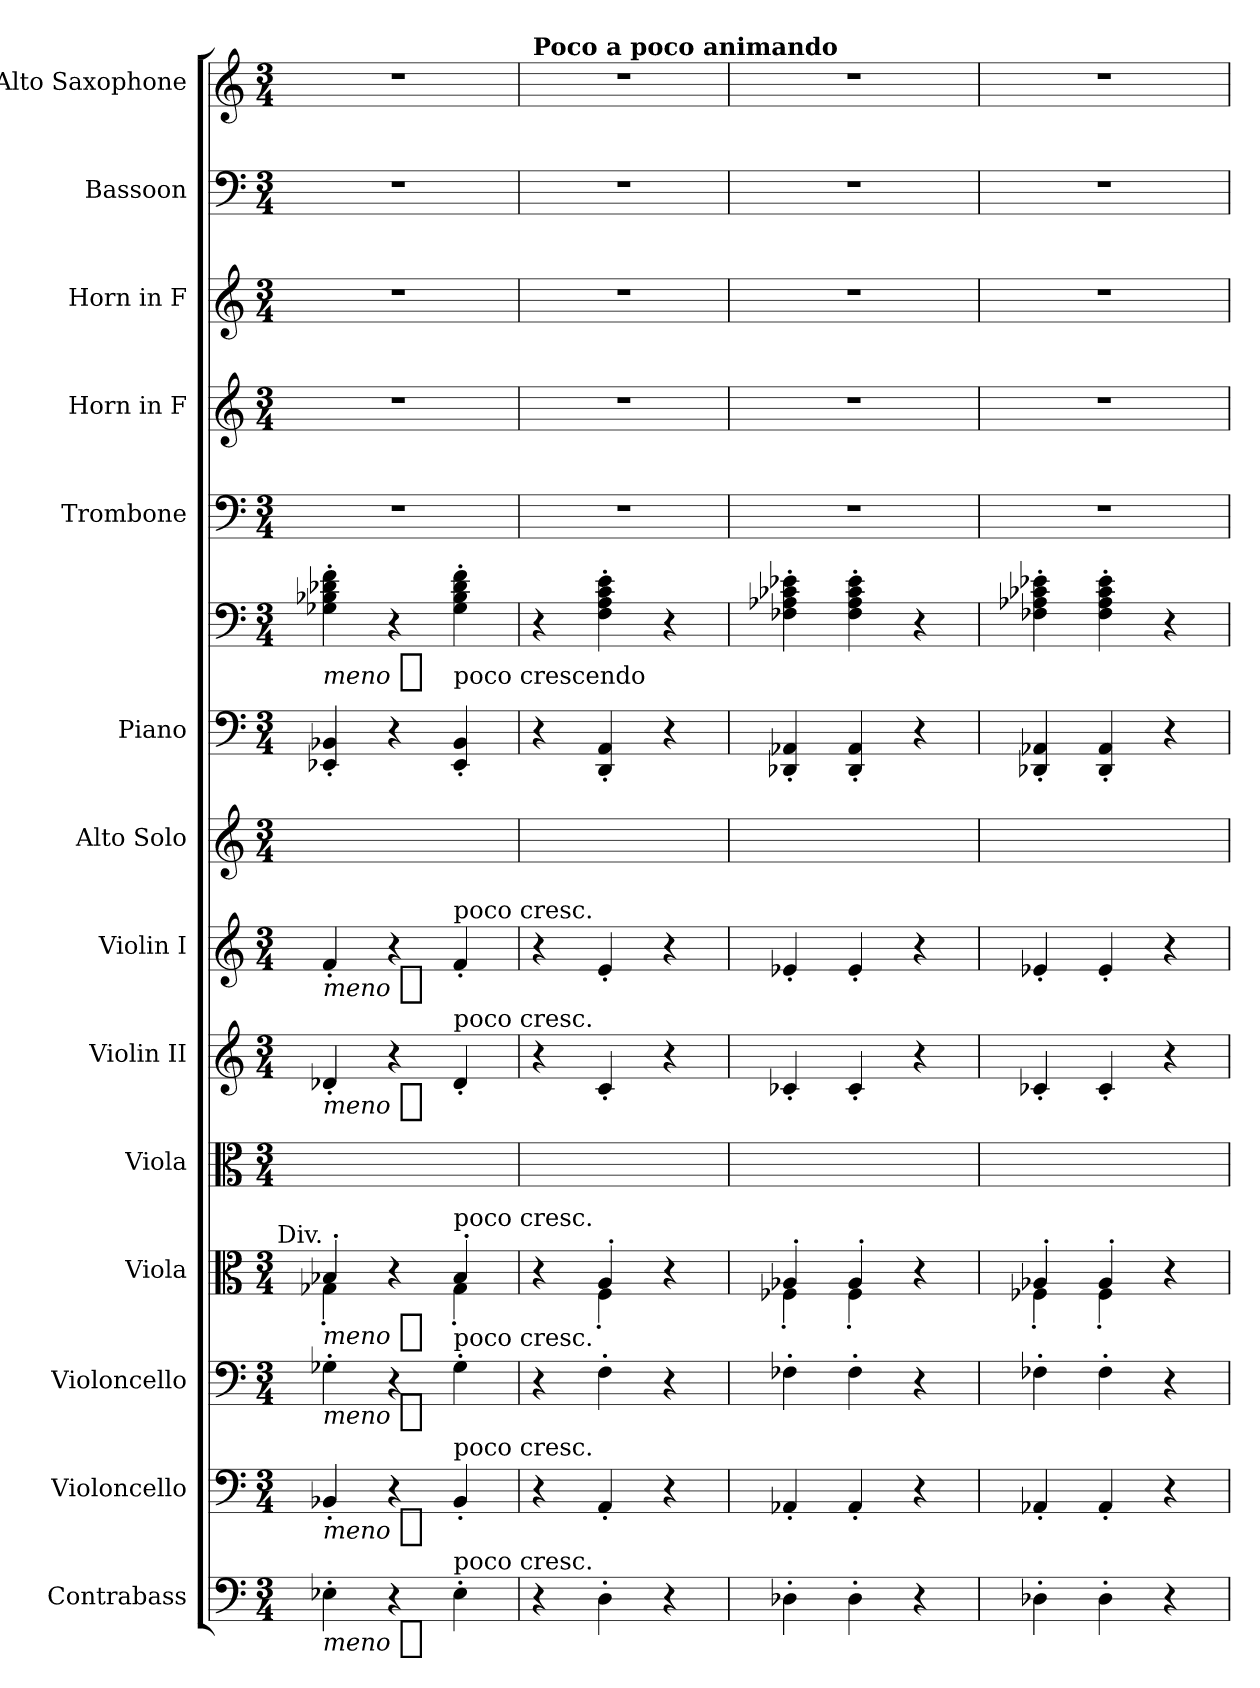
**kern	**dynam	**kern	**dynam	**kern	**dynam	**kern	**dynam	**kern	**kern	**dynam	**kern	**dynam	**kern	**kern	**kern	**dynam	**kern	**kern	**kern	**kern	**kern
*part14	*part14	*part13	*part13	*part12	*part12	*part11	*part11	*part10	*part9	*part9	*part8	*part8	*part7	*part6	*part6	*part6	*part5	*part4	*part3	*part2	*part1
*staff15	*staff15	*staff14	*staff14	*staff13	*staff13	*staff12	*staff12	*staff11	*staff10	*staff10	*staff9	*staff9	*staff8	*staff7	*staff6	*staff6/7	*staff5	*staff4	*staff3	*staff2	*staff1
*I"Contrabass	*	*I"Violoncello	*	*I"Violoncello	*	*I"Viola	*	*I"Viola	*I"Violin II	*	*I"Violin I	*	*I"Alto Solo	*I"Piano	*	*	*I"Trombone	*I"Horn in F	*I"Horn in F	*I"Bassoon	*I"Alto Saxophone
*I'Cb.	*	*I'Vc.	*	*I'Vc.	*	*I'Vla.	*	*I'Vla.	*I'Vln. II	*	*I'Vln. I	*	*I'A.	*I'Pno	*	*	*I'Tbn.	*I'Hn.	*I'Hn.	*I'Bsn.	*I'Alto Sax.
*clefF4	*	*clefF4	*	*clefF4	*	*clefC3	*	*clefC3	*clefG2	*	*clefG2	*	*clefG2	*clefF4	*clefF4	*	*clefF4	*clefG2	*clefG2	*clefF4	*clefG2
*ITrd7c12	*	*	*	*	*	*	*	*	*	*	*	*	*	*	*	*	*	*ITrd4c7	*ITrd4c7	*	*ITrd5c9
*k[]	*	*k[]	*	*k[]	*	*k[]	*	*k[]	*k[]	*	*k[]	*	*k[]	*k[]	*k[]	*	*k[]	*k[b-]	*k[b-]	*k[]	*k[b-e-a-]
*M3/4	*	*M3/4	*	*M3/4	*	*M3/4	*	*M3/4	*M3/4	*	*M3/4	*	*M3/4	*M3/4	*M3/4	*	*M3/4	*M3/4	*M3/4	*M3/4	*M3/4
=1	=1	=1	=1	=1	=1	=1	=1	=1	=1	=1	=1	=1	=1	=1	=1	=1	=1	=1	=1	=1	=1
*	*	*	*	*	*	*^	*	*	*	*	*	*	*	*	*	*	*	*	*	*	*
!	!	!	!	!	!	!LO:TX:a:rj:t=Div.	!	!	!	!	!	!	!	!	!	!	!	!	!	!	!	!
!	!LO:DY:t=meno %s	!	!LO:DY:t=meno %s	!	!LO:DY:t=meno %s	!	!	!LO:DY:t=meno %s	!	!	!LO:DY:t=meno %s	!	!LO:DY:t=meno %s	!	!	!	!LO:DY:t=meno %s	!	!	!	!	!
4EE-X'	p	4BB-X'	p	4G-X'	p	4B-X'	4G-X'	p	8ryy	4d-X'	p	4f'	p	4ryy	4EE-X' 4BB-X'	4G-X' 4B-X' 4d-X' 4f'	p	4%3r	4%3r	4%3r	4%3r	4%3r
.	.	.	.	.	.	.	.	.	8ryy	.	.	.	.	.	.	.	.	.	.	.	.	.
4r	.	4r	.	4r	.	4r	4ryy	.	8ryy	4r	.	4r	.	4ryy	4r	4r	.	.	.	.	.	.
.	.	.	.	.	.	.	.	.	8ryy	.	.	.	.	.	.	.	.	.	.	.	.	.
!	!	!	!	!	!	!	!	!	!	!	!	!	!	!	!	!LO:TX:c:t=poco crescendo	!	!	!	!	!	!
!	!	!	!	!	!	!	!	!	!	!	!	!LO:TX:t=poco cresc.	!	!	!	!	!	!	!	!	!	!
!	!	!	!	!	!	!	!	!	!	!LO:TX:t=poco cresc.	!	!	!	!	!	!	!	!	!	!	!	!
!	!	!	!	!	!	!LO:TX:t=poco cresc.	!	!	!	!	!	!	!	!	!	!	!	!	!	!	!	!
!	!	!	!	!LO:TX:t=poco cresc.	!	!	!	!	!	!	!	!	!	!	!	!	!	!	!	!	!	!
!	!	!LO:TX:t=poco cresc.	!	!	!	!	!	!	!	!	!	!	!	!	!	!	!	!	!	!	!	!
!LO:TX:t=poco cresc.	!	!	!	!	!	!	!	!	!	!	!	!	!	!	!	!	!	!	!	!	!	!
4EE-'	.	4BB-'	.	4G-'	.	4B-'	4G-'	.	8ryy	4d-'	.	4f'	.	4ryy	4EE-' 4BB-'	4G-' 4B-' 4d-' 4f'	.	.	.	.	.	.
.	.	.	.	.	.	.	.	.	8ryy	.	.	.	.	.	.	.	.	.	.	.	.	.
=2	=2	=2	=2	=2	=2	=2	=2	=2	=2	=2	=2	=2	=2	=2	=2	=2	=2	=2	=2	=2	=2	=2
!	!	!	!	!	!	!	!	!	!	!	!	!	!	!	!	!	!	!	!	!	!	!LO:TX:a:B:t=Poco a poco animando
4r	.	4r	.	4r	.	4r	4ryy	.	8ryy	4r	.	4r	.	2ryy	4r	4r	.	4%3r	4%3r	4%3r	4%3r	4%3r
.	.	.	.	.	.	.	.	.	8ryy	.	.	.	.	.	.	.	.	.	.	.	.	.
4DD'	.	4AA'	.	4F'	.	4A'	4F'	.	8ryy	4c'	.	4e'	.	.	4DD' 4AA'	4F' 4A' 4c' 4e'	.	.	.	.	.	.
.	.	.	.	.	.	.	.	.	8ryy	.	.	.	.	.	.	.	.	.	.	.	.	.
4r	.	4r	.	4r	.	4r	4ryy	.	8ryy	4r	.	4r	.	4ryy	4r	4r	.	.	.	.	.	.
.	.	.	.	.	.	.	.	.	8ryy	.	.	.	.	.	.	.	.	.	.	.	.	.
=3	=3	=3	=3	=3	=3	=3	=3	=3	=3	=3	=3	=3	=3	=3	=3	=3	=3	=3	=3	=3	=3	=3
4DD-X'	.	4AA-X'	.	4F-X'	.	4A-X'	4F-X'	.	8ryy	4c-X'	.	4e-X'	.	2.ryy	4DD-X' 4AA-X'	4F-X' 4A-X' 4c-X' 4e-X'	.	4%3r	4%3r	4%3r	4%3r	4%3r
.	.	.	.	.	.	.	.	.	8ryy	.	.	.	.	.	.	.	.	.	.	.	.	.
4DD-'	.	4AA-'	.	4F-'	.	4A-'	4F-'	.	8ryy	4c-'	.	4e-'	.	.	4DD-' 4AA-'	4F-' 4A-' 4c-' 4e-'	.	.	.	.	.	.
.	.	.	.	.	.	.	.	.	8ryy	.	.	.	.	.	.	.	.	.	.	.	.	.
4r	.	4r	.	4r	.	4r	4ryy	.	8ryy	4r	.	4r	.	.	4r	4r	.	.	.	.	.	.
.	.	.	.	.	.	.	.	.	8ryy	.	.	.	.	.	.	.	.	.	.	.	.	.
=4	=4	=4	=4	=4	=4	=4	=4	=4	=4	=4	=4	=4	=4	=4	=4	=4	=4	=4	=4	=4	=4	=4
4DD-X'	.	4AA-X'	.	4F-X'	.	4A-X'	4F-X'	.	8ryy	4c-X'	.	4e-X'	.	4ryy	4DD-X' 4AA-X'	4F-X' 4A-X' 4c-X' 4e-X'	.	4%3r	4%3r	4%3r	4%3r	4%3r
.	.	.	.	.	.	.	.	.	8ryy	.	.	.	.	.	.	.	.	.	.	.	.	.
4DD-'	.	4AA-'	.	4F-'	.	4A-'	4F-'	.	8ryy	4c-'	.	4e-'	.	4ryy	4DD-' 4AA-'	4F-' 4A-' 4c-' 4e-'	.	.	.	.	.	.
.	.	.	.	.	.	.	.	.	8ryy	.	.	.	.	.	.	.	.	.	.	.	.	.
4r	.	4r	.	4r	.	4r	4ryy	.	8ryy	4r	.	4r	.	4ryy	4r	4r	.	.	.	.	.	.
.	.	.	.	.	.	.	.	.	8ryy	.	.	.	.	.	.	.	.	.	.	.	.	.
*	*	*	*	*	*	*v	*v	*	*	*	*	*	*	*	*	*	*	*	*	*	*	*
=	=	=	=	=	=	=	=	=	=	=	=	=	=	=	=	=	=	=	=	=	=
*-	*-	*-	*-	*-	*-	*-	*-	*-	*-	*-	*-	*-	*-	*-	*-	*-	*-	*-	*-	*-	*-
